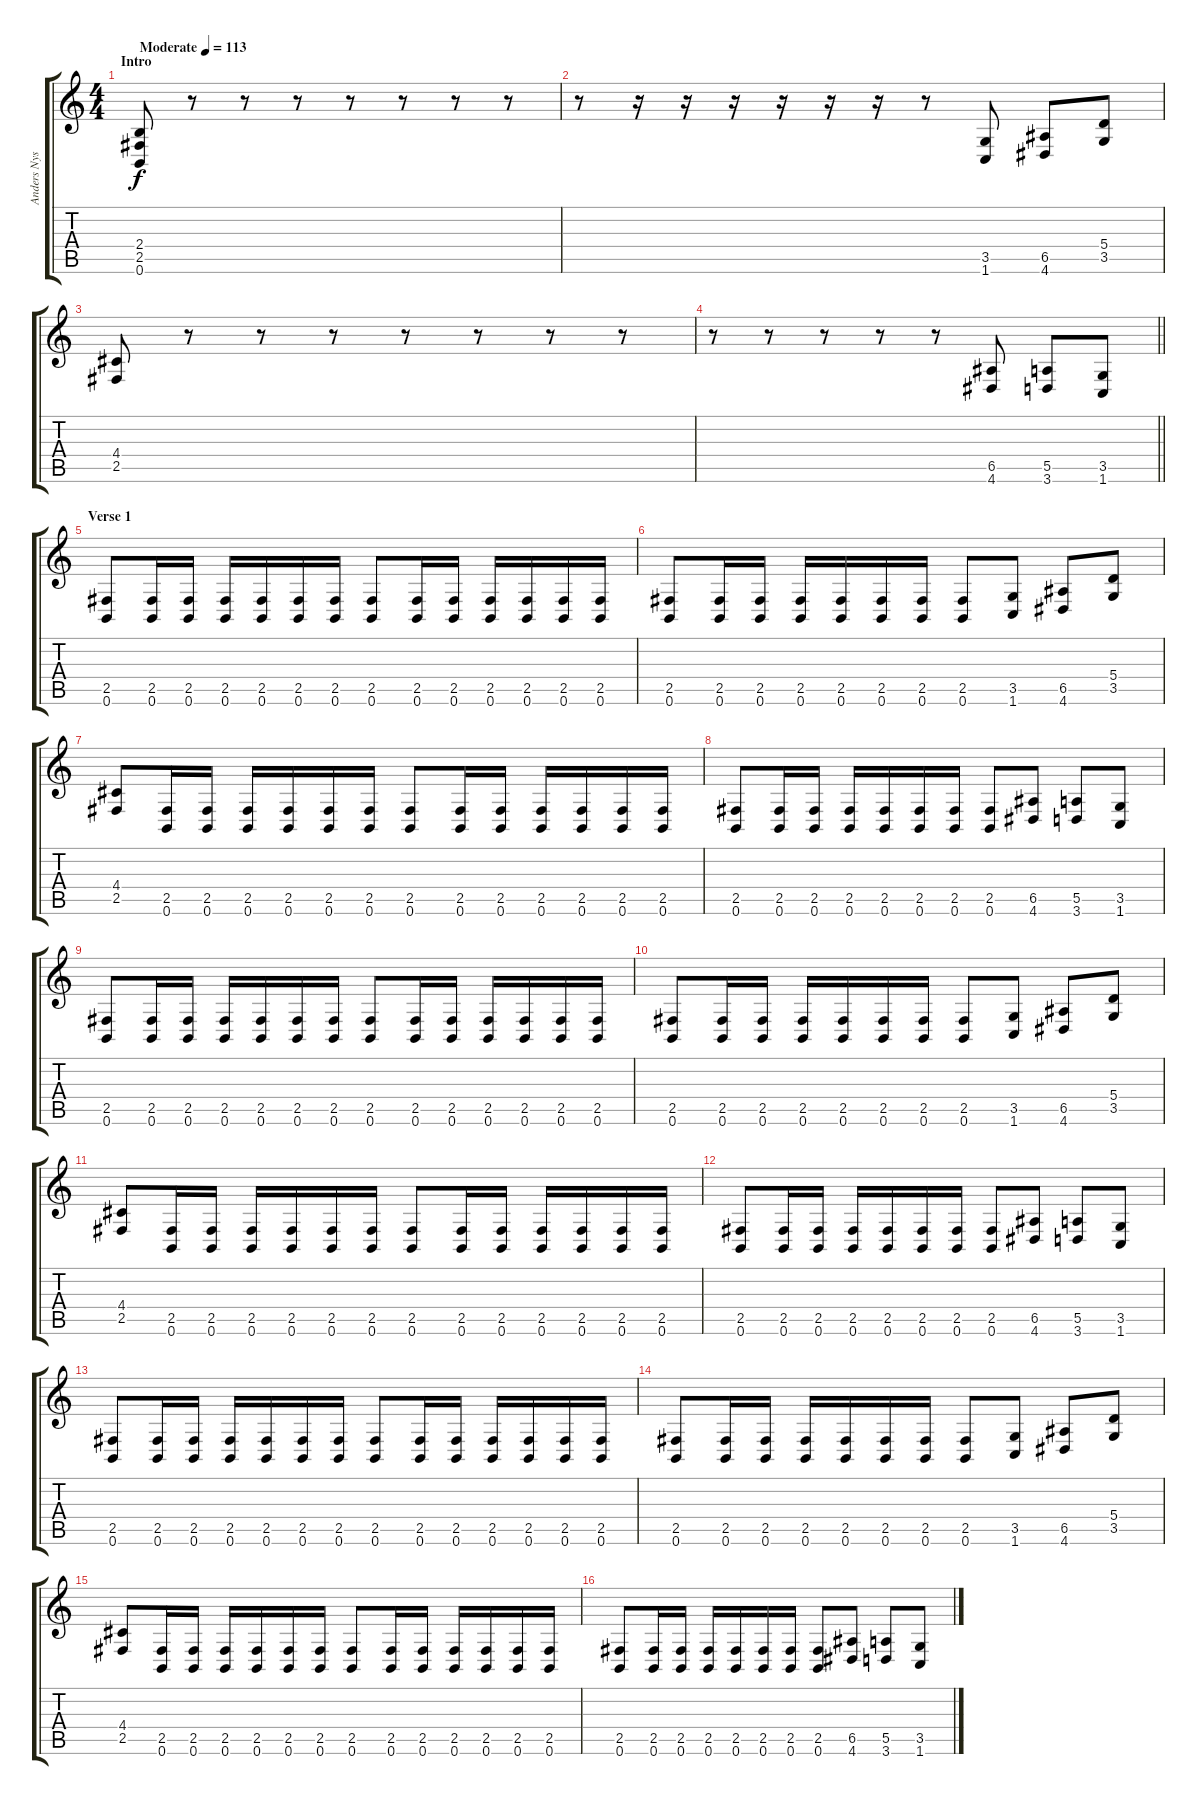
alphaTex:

\track ("Anders Nyström" "Anders Nys") {instrument distortionguitar}
\staff {score tabs}
\tuning (B3 Gb3 D3 A2 E2 B1) {hide}
\ts (4 4)
\section ("" "Intro")
\tempo (113 "Moderate")
\clef g2
\ks c
(2.4 2.5 0.6).8{dy f instrument distortionguitar} r.8 r.8 r.8 r.8 r.8 r.8 r.8 |
r.8 r.16 r.16 r.16 r.16 r.16 r.16 r.8 (3.5 1.6).8 (6.5 4.6).8 (5.4 3.5).8 |
(4.4 2.5).8 r.8 r.8 r.8 r.8 r.8 r.8 r.8 |
\barLineRight lightlight
r.8 r.8 r.8 r.8 r.8 (6.5 4.6).8 (5.5 3.6).8 (3.5 1.6).8 |
\section ("" "Verse 1")
(2.5 0.6).8 (2.5 0.6).16 (2.5 0.6).16 (2.5 0.6).16 (2.5 0.6).16 (2.5 0.6).16 (2.5 0.6).16 (2.5 0.6).8 (2.5 0.6).16 (2.5 0.6).16 (2.5 0.6).16 (2.5 0.6).16 (2.5 0.6).16 (2.5 0.6).16 |
(2.5 0.6).8 (2.5 0.6).16 (2.5 0.6).16 (2.5 0.6).16 (2.5 0.6).16 (2.5 0.6).16 (2.5 0.6).16 (2.5 0.6).8 (3.5 1.6).8 (6.5 4.6).8 (5.4 3.5).8 |
(4.4 2.5).8 (2.5 0.6).16 (2.5 0.6).16 (2.5 0.6).16 (2.5 0.6).16 (2.5 0.6).16 (2.5 0.6).16 (2.5 0.6).8 (2.5 0.6).16 (2.5 0.6).16 (2.5 0.6).16 (2.5 0.6).16 (2.5 0.6).16 (2.5 0.6).16 |
(2.5 0.6).8 (2.5 0.6).16 (2.5 0.6).16 (2.5 0.6).16 (2.5 0.6).16 (2.5 0.6).16 (2.5 0.6).16 (2.5 0.6).8 (6.5 4.6).8 (5.5 3.6).8 (3.5 1.6).8 |
(2.5 0.6).8 (2.5 0.6).16 (2.5 0.6).16 (2.5 0.6).16 (2.5 0.6).16 (2.5 0.6).16 (2.5 0.6).16 (2.5 0.6).8 (2.5 0.6).16 (2.5 0.6).16 (2.5 0.6).16 (2.5 0.6).16 (2.5 0.6).16 (2.5 0.6).16 |
(2.5 0.6).8 (2.5 0.6).16 (2.5 0.6).16 (2.5 0.6).16 (2.5 0.6).16 (2.5 0.6).16 (2.5 0.6).16 (2.5 0.6).8 (3.5 1.6).8 (6.5 4.6).8 (5.4 3.5).8 |
(4.4 2.5).8 (2.5 0.6).16 (2.5 0.6).16 (2.5 0.6).16 (2.5 0.6).16 (2.5 0.6).16 (2.5 0.6).16 (2.5 0.6).8 (2.5 0.6).16 (2.5 0.6).16 (2.5 0.6).16 (2.5 0.6).16 (2.5 0.6).16 (2.5 0.6).16 |
(2.5 0.6).8 (2.5 0.6).16 (2.5 0.6).16 (2.5 0.6).16 (2.5 0.6).16 (2.5 0.6).16 (2.5 0.6).16 (2.5 0.6).8 (6.5 4.6).8 (5.5 3.6).8 (3.5 1.6).8 |
(2.5 0.6).8 (2.5 0.6).16 (2.5 0.6).16 (2.5 0.6).16 (2.5 0.6).16 (2.5 0.6).16 (2.5 0.6).16 (2.5 0.6).8 (2.5 0.6).16 (2.5 0.6).16 (2.5 0.6).16 (2.5 0.6).16 (2.5 0.6).16 (2.5 0.6).16 |
(2.5 0.6).8 (2.5 0.6).16 (2.5 0.6).16 (2.5 0.6).16 (2.5 0.6).16 (2.5 0.6).16 (2.5 0.6).16 (2.5 0.6).8 (3.5 1.6).8 (6.5 4.6).8 (5.4 3.5).8 |
(4.4 2.5).8 (2.5 0.6).16 (2.5 0.6).16 (2.5 0.6).16 (2.5 0.6).16 (2.5 0.6).16 (2.5 0.6).16 (2.5 0.6).8 (2.5 0.6).16 (2.5 0.6).16 (2.5 0.6).16 (2.5 0.6).16 (2.5 0.6).16 (2.5 0.6).16 |
(2.5 0.6).8 (2.5 0.6).16 (2.5 0.6).16 (2.5 0.6).16 (2.5 0.6).16 (2.5 0.6).16 (2.5 0.6).16 (2.5 0.6).8 (6.5 4.6).8 (5.5 3.6).8 (3.5 1.6).8
